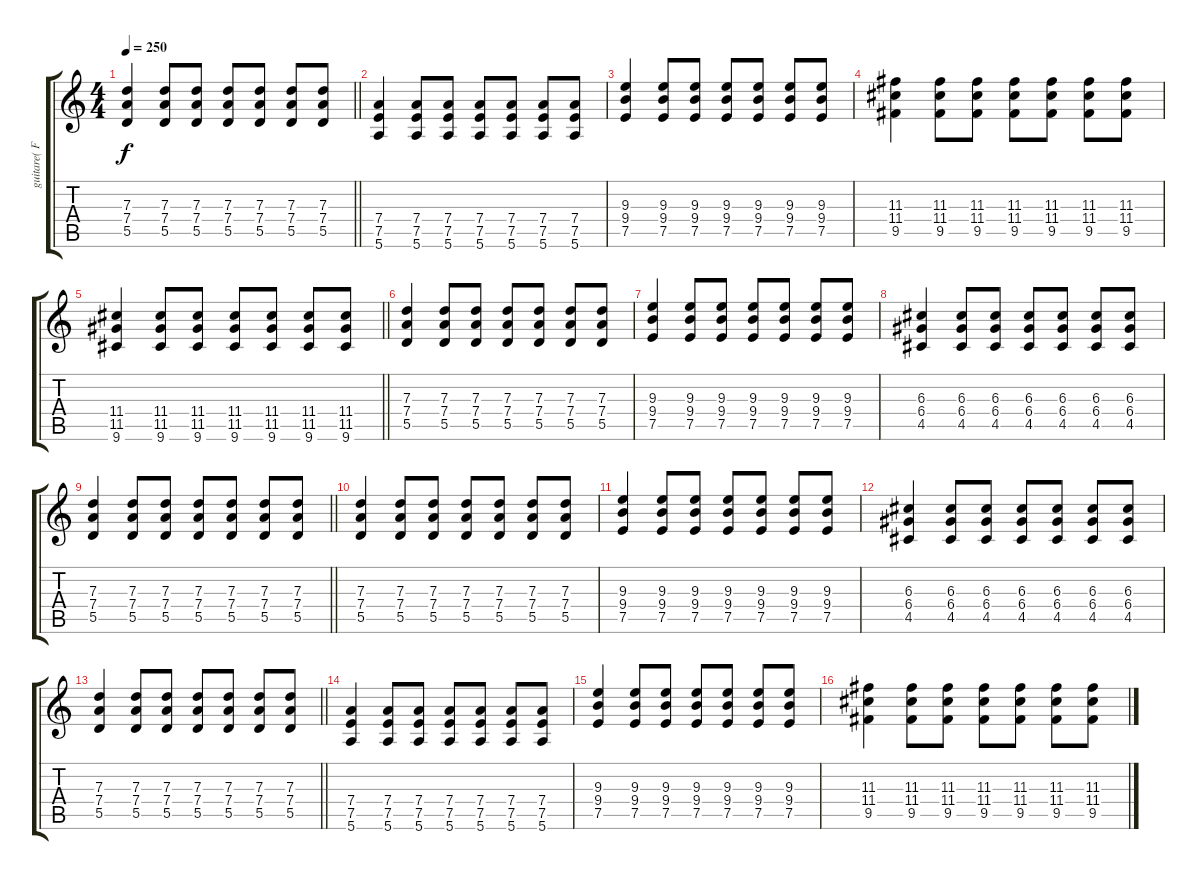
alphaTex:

\track ("guitare( Fred )" "guitare( F") {instrument distortionguitar}
\staff {score tabs}
\tuning (E4 B3 G3 D3 A2 E2) {hide}
\ts (4 4)
\tempo 250
\clef g2
\barLineRight lightlight
\ks c
(7.3 7.4 5.5).4{dy f} (7.3 7.4 5.5).8 (7.3 7.4 5.5).8 (7.3 7.4 5.5).8 (7.3 7.4 5.5).8 (7.3 7.4 5.5).8 (7.3 7.4 5.5).8 |
(7.4 7.5 5.6).4 (7.4 7.5 5.6).8 (7.4 7.5 5.6).8 (7.4 7.5 5.6).8 (7.4 7.5 5.6).8 (7.4 7.5 5.6).8 (7.4 7.5 5.6).8 |
(9.3 9.4 7.5).4 (9.3 9.4 7.5).8 (9.3 9.4 7.5).8 (9.3 9.4 7.5).8 (9.3 9.4 7.5).8 (9.3 9.4 7.5).8 (9.3 9.4 7.5).8 |
(11.3 11.4 9.5).4 (11.3 11.4 9.5).8 (11.3 11.4 9.5).8 (11.3 11.4 9.5).8 (11.3 11.4 9.5).8 (11.3 11.4 9.5).8 (11.3 11.4 9.5).8 |
\barLineRight lightlight
(11.4 11.5 9.6).4 (11.4 11.5 9.6).8 (11.4 11.5 9.6).8 (11.4 11.5 9.6).8 (11.4 11.5 9.6).8 (11.4 11.5 9.6).8 (11.4 11.5 9.6).8 |
(7.3 7.4 5.5).4 (7.3 7.4 5.5).8 (7.3 7.4 5.5).8 (7.3 7.4 5.5).8 (7.3 7.4 5.5).8 (7.3 7.4 5.5).8 (7.3 7.4 5.5).8 |
(9.3 9.4 7.5).4 (9.3 9.4 7.5).8 (9.3 9.4 7.5).8 (9.3 9.4 7.5).8 (9.3 9.4 7.5).8 (9.3 9.4 7.5).8 (9.3 9.4 7.5).8 |
(6.3 6.4 4.5).4 (6.3 6.4 4.5).8 (6.3 6.4 4.5).8 (6.3 6.4 4.5).8 (6.3 6.4 4.5).8 (6.3 6.4 4.5).8 (6.3 6.4 4.5).8 |
\barLineRight lightlight
(7.3 7.4 5.5).4 (7.3 7.4 5.5).8 (7.3 7.4 5.5).8 (7.3 7.4 5.5).8 (7.3 7.4 5.5).8 (7.3 7.4 5.5).8 (7.3 7.4 5.5).8 |
(7.3 7.4 5.5).4 (7.3 7.4 5.5).8 (7.3 7.4 5.5).8 (7.3 7.4 5.5).8 (7.3 7.4 5.5).8 (7.3 7.4 5.5).8 (7.3 7.4 5.5).8 |
(9.3 9.4 7.5).4 (9.3 9.4 7.5).8 (9.3 9.4 7.5).8 (9.3 9.4 7.5).8 (9.3 9.4 7.5).8 (9.3 9.4 7.5).8 (9.3 9.4 7.5).8 |
(6.3 6.4 4.5).4 (6.3 6.4 4.5).8 (6.3 6.4 4.5).8 (6.3 6.4 4.5).8 (6.3 6.4 4.5).8 (6.3 6.4 4.5).8 (6.3 6.4 4.5).8 |
\barLineRight lightlight
(7.3 7.4 5.5).4 (7.3 7.4 5.5).8 (7.3 7.4 5.5).8 (7.3 7.4 5.5).8 (7.3 7.4 5.5).8 (7.3 7.4 5.5).8 (7.3 7.4 5.5).8 |
(7.4 7.5 5.6).4 (7.4 7.5 5.6).8 (7.4 7.5 5.6).8 (7.4 7.5 5.6).8 (7.4 7.5 5.6).8 (7.4 7.5 5.6).8 (7.4 7.5 5.6).8 |
(9.3 9.4 7.5).4 (9.3 9.4 7.5).8 (9.3 9.4 7.5).8 (9.3 9.4 7.5).8 (9.3 9.4 7.5).8 (9.3 9.4 7.5).8 (9.3 9.4 7.5).8 |
(11.3 11.4 9.5).4 (11.3 11.4 9.5).8 (11.3 11.4 9.5).8 (11.3 11.4 9.5).8 (11.3 11.4 9.5).8 (11.3 11.4 9.5).8 (11.3 11.4 9.5).8
